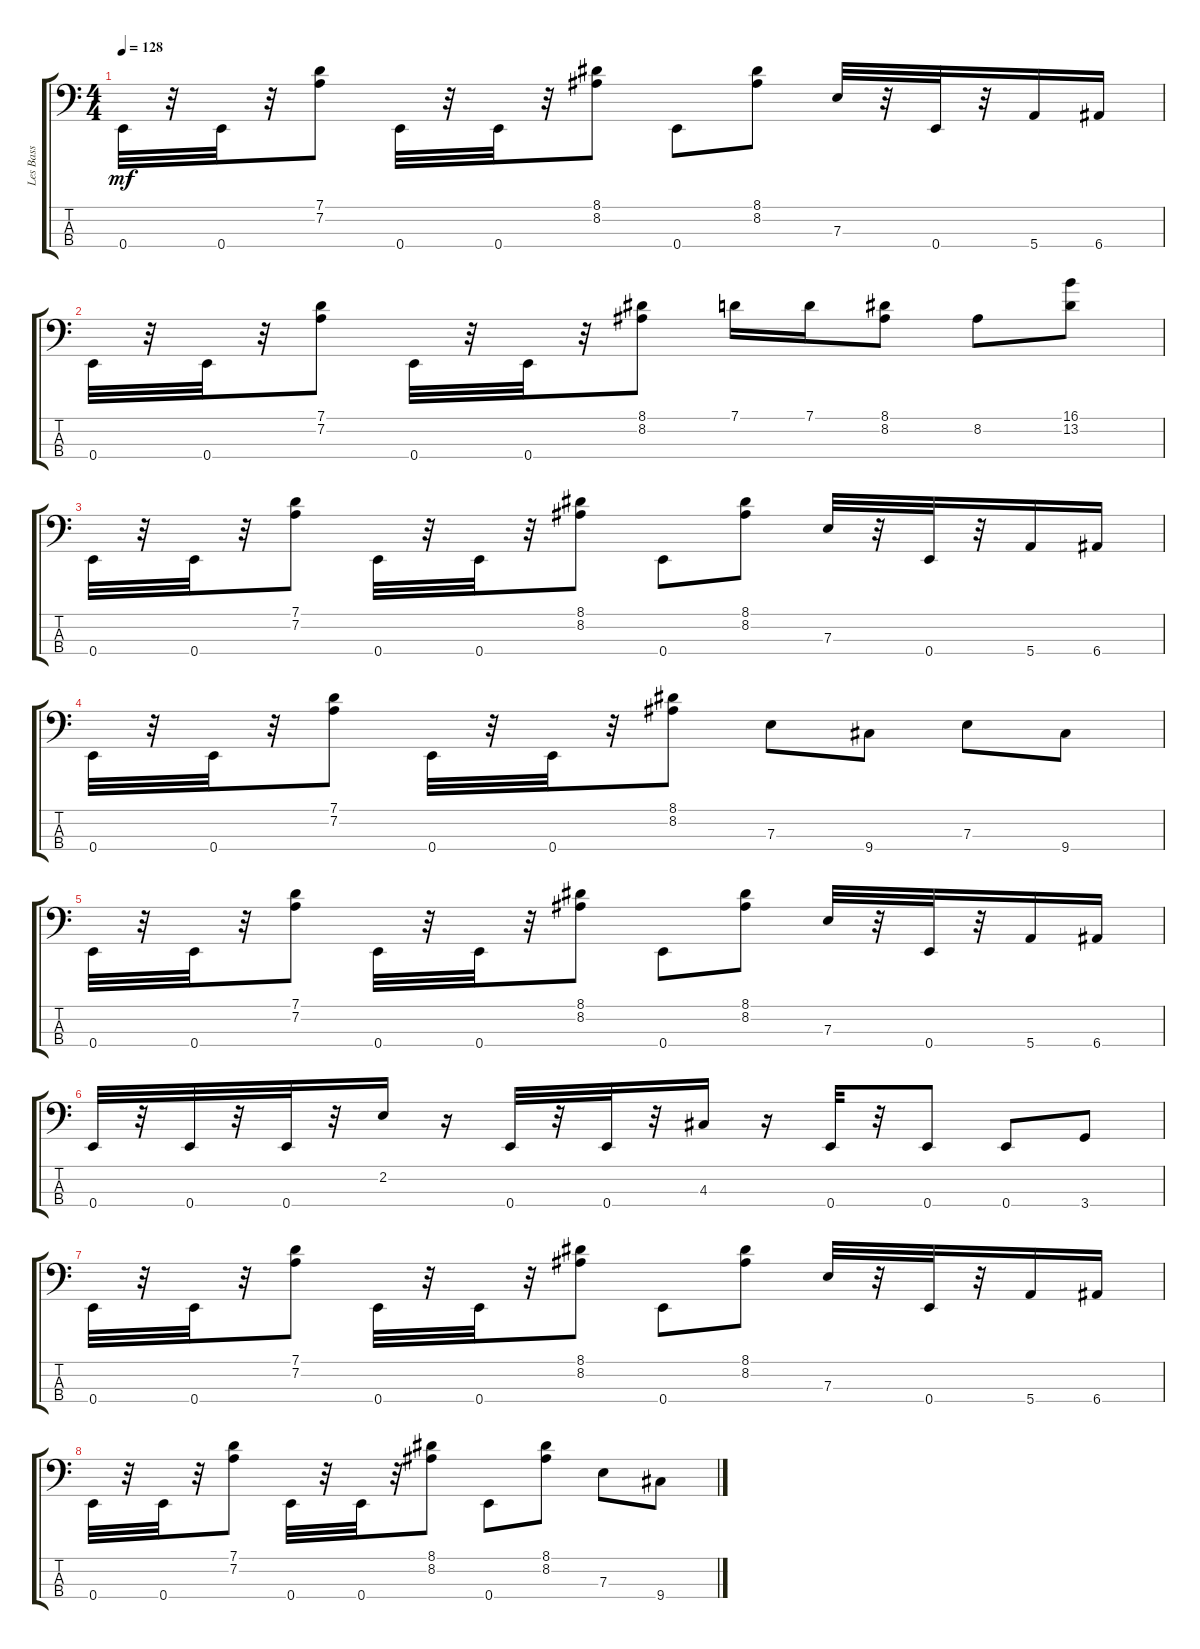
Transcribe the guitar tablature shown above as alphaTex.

\track ("Les Bass" "Les Bass") {instrument slapbass1}
\staff {score tabs}
\tuning (G2 D2 A1 E1) {hide}
\ts (4 4)
\tempo 128
\clef f4
\ks c
0.4.32{dy mf} r.32 0.4.32 r.32 (7.1 7.2).8 0.4.32 r.32 0.4.32 r.32 (8.1 8.2).8 0.4.8 (8.1 8.2).8 7.3.32 r.32 0.4.32 r.32 5.4.16 6.4.16 |
0.4.32 r.32 0.4.32 r.32 (7.1 7.2).8 0.4.32 r.32 0.4.32 r.32 (8.1 8.2).8 7.1.16 7.1.16 (8.1 8.2).8 8.2.8 (16.1 13.2).8 |
0.4.32 r.32 0.4.32 r.32 (7.1 7.2).8 0.4.32 r.32 0.4.32 r.32 (8.1 8.2).8 0.4.8 (8.1 8.2).8 7.3.32 r.32 0.4.32 r.32 5.4.16 6.4.16 |
0.4.32 r.32 0.4.32 r.32 (7.1 7.2).8 0.4.32 r.32 0.4.32 r.32 (8.1 8.2).8 7.3.8 9.4.8 7.3.8 9.4.8 |
0.4.32 r.32 0.4.32 r.32 (7.1 7.2).8 0.4.32 r.32 0.4.32 r.32 (8.1 8.2).8 0.4.8 (8.1 8.2).8 7.3.32 r.32 0.4.32 r.32 5.4.16 6.4.16 |
0.4.32 r.32 0.4.32 r.32 0.4.32 r.32 2.2.16 r.16 0.4.32 r.32 0.4.32 r.32 4.3.16 r.16 0.4.32 r.32 0.4.8 0.4.8 3.4.8 |
0.4.32 r.32 0.4.32 r.32 (7.1 7.2).8 0.4.32 r.32 0.4.32 r.32 (8.1 8.2).8 0.4.8 (8.1 8.2).8 7.3.32 r.32 0.4.32 r.32 5.4.16 6.4.16 |
0.4.32 r.32 0.4.32 r.32 (7.1 7.2).8 0.4.32 r.32 0.4.32 r.32 (8.1 8.2).8 0.4.8 (8.1 8.2).8 7.3.8 9.4.8
